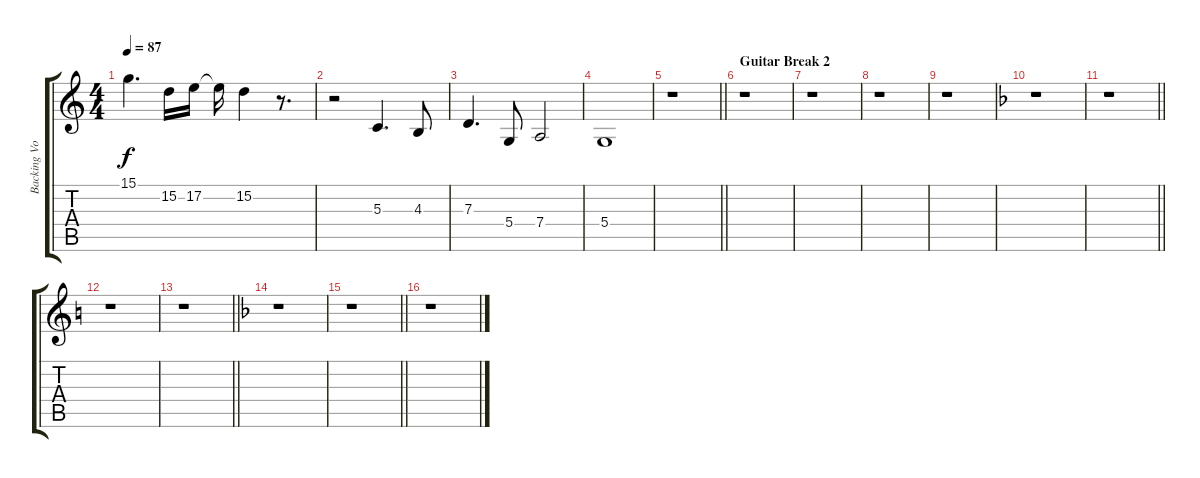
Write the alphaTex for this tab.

\track ("Backing Vocals No.1" "Backing Vo") {instrument lead6voice}
\staff {score tabs}
\tuning (E4 B3 G3 D3 A2 E2) {hide}
\ts (4 4)
\tempo 87
\clef g2
\ks c
15.1.4{d dy f} 15.2.16 17.2.16 17.2{t}.16 15.2.4 r.8{d} |
r.2 5.3.4{d volume 10} 4.3.8 |
7.3.4{d} 5.4.8 7.4.2 |
5.4.1 |
\barLineRight lightlight
r.1 |
\section ("" "Guitar Break 2")
r.1 |
r.1 |
r.1 |
r.1 |
\ks f
r.1 |
\barLineRight lightlight
r.1 |
\ks c
r.1 |
\barLineRight lightlight
r.1 |
\ks f
r.1 |
\barLineRight lightlight
r.1 |
r.1
